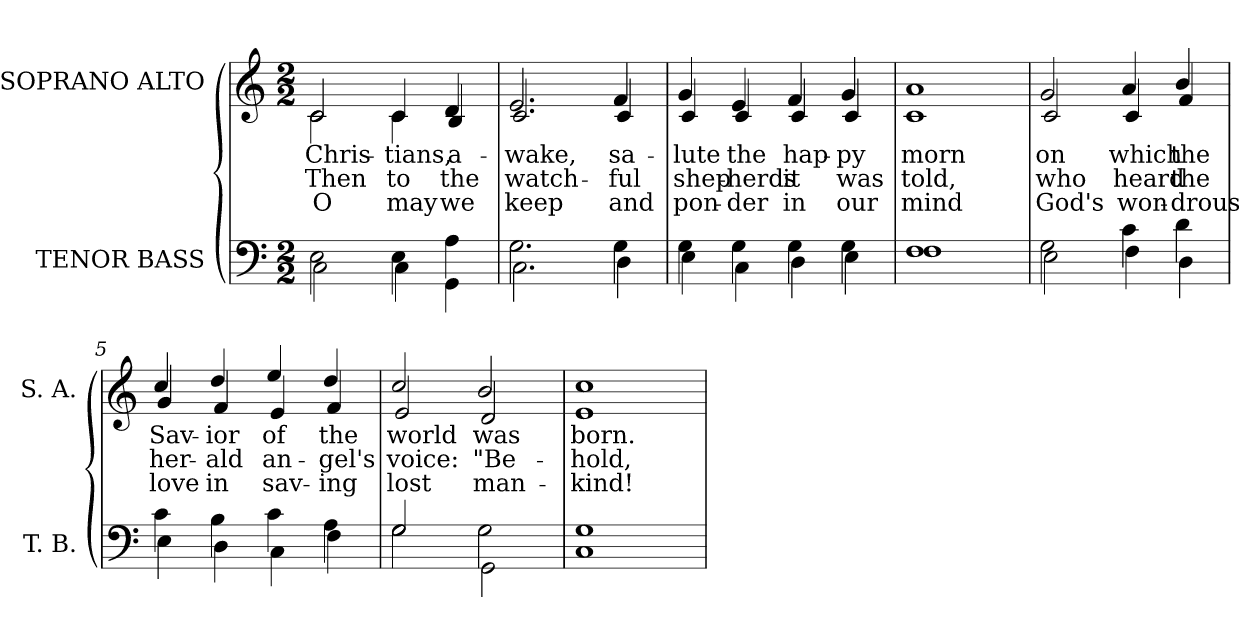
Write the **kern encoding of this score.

**kern	**kern	**text	**text	**text
*part2	*part1	*part1	*part1	*part1
*staff2	*staff1	*staff1	*staff1	*staff1
*I"TENOR BASS	*I"SOPRANO ALTO	*	*	*
*I'T. B.	*I'S. A.	*	*	*
!!LO:PB:g=z
*clefF4	*clefG2	*	*	*
*k[]	*k[]	*	*	*
*C:	*C:	*	*	*
*M2/2	*M2/2	*	*	*
=	=	=	=	=
*^	*	*	*	*
!	!	!LO:TX:b:cj:t=1	!	!	!
!	!	!LO:TX:b:cj:t=2	!	!	!
!	!	!LO:TX:b:cj:t=3	!	!	!
!	!	!	!LO:LY:b:color=#000000	!LO:LY:b:color=#000000	!LO:LY:b:color=#000000
*	*	*^	*	*	*
2Ei\	2Ci\	2ci/	2ci\	Chris-	Then	O
!	!	!	!	!LO:LY:b:color=#000000	!LO:LY:b:color=#000000	!LO:LY:b:color=#000000
4Ei\	4Ci\	4ci/	4ci\	-tians,	to	may
!	!	!	!	!LO:LY:b:color=#000000	!LO:LY:b:color=#000000	!LO:LY:b:color=#000000
4Ai\	4GGi\	4di/	4Bi/	a-	the	we
=1	=1	=1	=1	=1	=1	=1
!	!	!	!	!LO:LY:b:color=#000000	!LO:LY:b:color=#000000	!LO:LY:b:color=#000000
2.Gi\	2.Ci\	2.ei/	2.ci/	-wake,	watch-	keep
!	!	!	!	!LO:LY:b:color=#000000	!LO:LY:b:color=#000000	!LO:LY:b:color=#000000
4Gi\	4Di\	4fi/	4ci/	sa-	-ful	and
=2	=2	=2	=2	=2	=2	=2
!	!	!	!	!LO:LY:b:color=#000000	!LO:LY:b:color=#000000	!LO:LY:b:color=#000000
4Gi\	4Ei\	4gi/	4ci/	-lute	shep-	pon-
!	!	!	!	!LO:LY:b:color=#000000	!LO:LY:b:color=#000000	!LO:LY:b:color=#000000
4Gi\	4Ci\	4ei/	4ci/	the	-herds	-der
!	!	!	!	!LO:LY:b:color=#000000	!LO:LY:b:color=#000000	!LO:LY:b:color=#000000
4Gi\	4Di\	4fi/	4ci/	hap-	it	in
!	!	!	!	!LO:LY:b:color=#000000	!LO:LY:b:color=#000000	!LO:LY:b:color=#000000
4Gi\	4Ei\	4gi/	4ci/	-py	was	our
=3	=3	=3	=3	=3	=3	=3
!	!	!	!	!LO:LY:b:color=#000000	!LO:LY:b:color=#000000	!LO:LY:b:color=#000000
1Fi	1Fi	1ai	1ci	morn	told,	mind
!!LO:LB:g=z	!!
=4	=4	=4	=4	=4	=4	=4
!	!	!	!	!LO:LY:b:color=#000000	!LO:LY:b:color=#000000	!LO:LY:b:color=#000000
2Gi\	2Ei\	2gi/	2ci/	on	who	God's
!	!	!	!	!LO:LY:b:color=#000000	!LO:LY:b:color=#000000	!LO:LY:b:color=#000000
4ci\	4Fi\	4ai/	4ci/	which	heard	won-
!	!	!	!	!LO:LY:b:color=#000000	!LO:LY:b:color=#000000	!LO:LY:b:color=#000000
4di\	4Di\	4bi/	4fi/	the	the	-drous
=5	=5	=5	=5	=5	=5	=5
!	!	!	!	!LO:LY:b:color=#000000	!LO:LY:b:color=#000000	!LO:LY:b:color=#000000
4ci\	4Ei\	4cci/	4gi/	Sav-	her-	love
!	!	!	!	!LO:LY:b:color=#000000	!LO:LY:b:color=#000000	!LO:LY:b:color=#000000
4Bi\	4Di\	4ddi/	4fi/	-ior	-ald	in
!	!	!	!	!LO:LY:b:color=#000000	!LO:LY:b:color=#000000	!LO:LY:b:color=#000000
4ci\	4Ci\	4eei/	4ei/	of	an-	sav-
!	!	!	!	!LO:LY:b:color=#000000	!LO:LY:b:color=#000000	!LO:LY:b:color=#000000
4Ai\	4Fi\	4ddi/	4fi/	the	-gel's	-ing
=6	=6	=6	=6	=6	=6	=6
!	!	!	!	!LO:LY:b:color=#000000	!LO:LY:b:color=#000000	!LO:LY:b:color=#000000
2Gi/	2Gi\	2cci/	2ei/	world	voice:	lost
!	!	!	!	!LO:LY:b:color=#000000	!LO:LY:b:color=#000000	!LO:LY:b:color=#000000
2Gi\	2GGi\	2bi/	2di/	was	"Be-	man-
=7	=7	=7	=7	=7	=7	=7
!	!	!	!	!LO:LY:b:color=#000000	!LO:LY:b:color=#000000	!LO:LY:b:color=#000000
1Gi	1Ci	1cci	1ei	born.	-hold,	-kind!
*v	*v	*	*	*	*	*
*	*v	*v	*	*	*
=	=	=	=	=
*-	*-	*-	*-	*-
